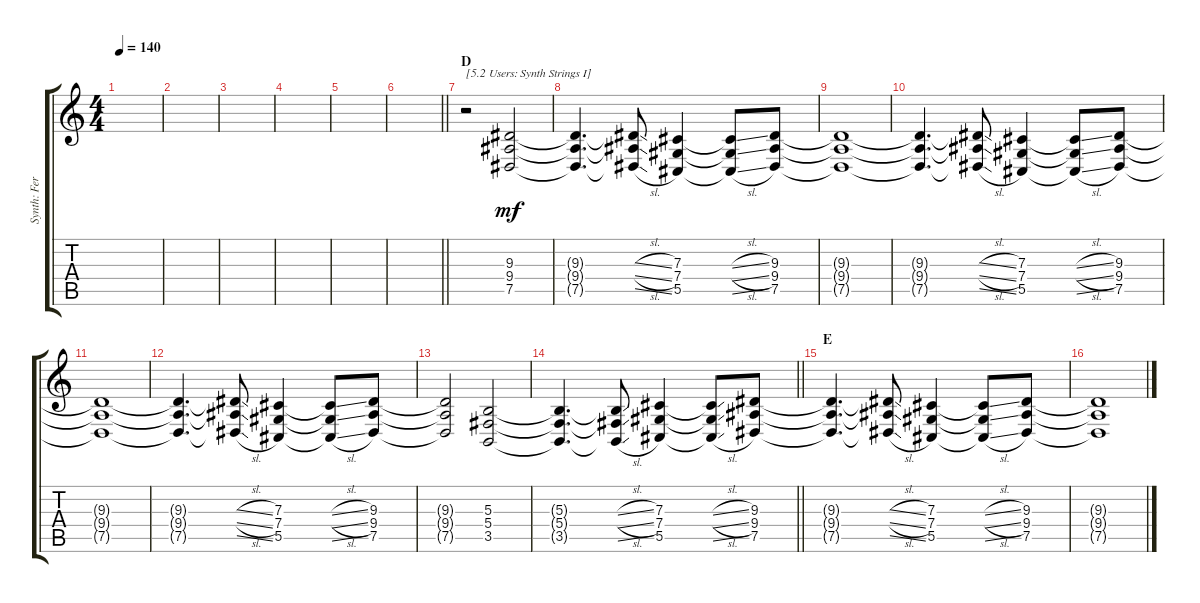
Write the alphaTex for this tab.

\track ("Synth: Ferdy" "Synth: Fer") {instrument sitar}
\staff {score tabs}
\tuning (Eb4 Bb3 Gb3 Db3 Ab2 Eb2) {hide}
\ts (4 4)
\tempo 140
\clef g2
\ks c
|
|
|
|
|
\barLineRight lightlight
|
\section ("" "D")
r.2{txt "[5.2 Users: Synth Strings I]"} (9.3 9.4 7.5).2{dy mf} |
(9.3{t} 9.4{t} 7.5{t}).4{d} (9.3{sl t} 9.4{sl t} 7.5{sl t}).8 (7.3 7.4 5.5).4{beam merge} (7.3{sl t} 7.4{sl t} 5.5{sl t}).8 (9.3 9.4 7.5).8 |
(9.3{t} 9.4{t} 7.5{t}).1 |
(9.3{t} 9.4{t} 7.5{t}).4{d} (9.3{sl t} 9.4{sl t} 7.5{sl t}).8 (7.3 7.4 5.5).4{beam merge} (7.3{sl t} 7.4{sl t} 5.5{sl t}).8 (9.3 9.4 7.5).8 |
(9.3{t} 9.4{t} 7.5{t}).1 |
(9.3{t} 9.4{t} 7.5{t}).4{d} (9.3{sl t} 9.4{sl t} 7.5{sl t}).8 (7.3 7.4 5.5).4{beam merge} (7.3{sl t} 7.4{sl t} 5.5{sl t}).8 (9.3 9.4 7.5).8 |
(9.3{t} 9.4{t} 7.5{t}).2 (5.3 5.4 3.5).2 |
\barLineRight lightlight
(5.3{t} 5.4{t} 3.5{t}).4{d} (5.3{sl t} 5.4{sl t} 3.5{sl t}).8 (7.3 7.4 5.5).4{beam merge} (7.3{sl t} 7.4{sl t} 5.5{sl t}).8 (9.3 9.4 7.5).8 |
\section ("" "E")
(9.3{t} 9.4{t} 7.5{t}).4{d} (9.3{sl t} 9.4{sl t} 7.5{sl t}).8 (7.3 7.4 5.5).4{beam merge} (7.3{sl t} 7.4{sl t} 5.5{sl t}).8 (9.3 9.4 7.5).8 |
(9.3{t} 9.4{t} 7.5{t}).1
